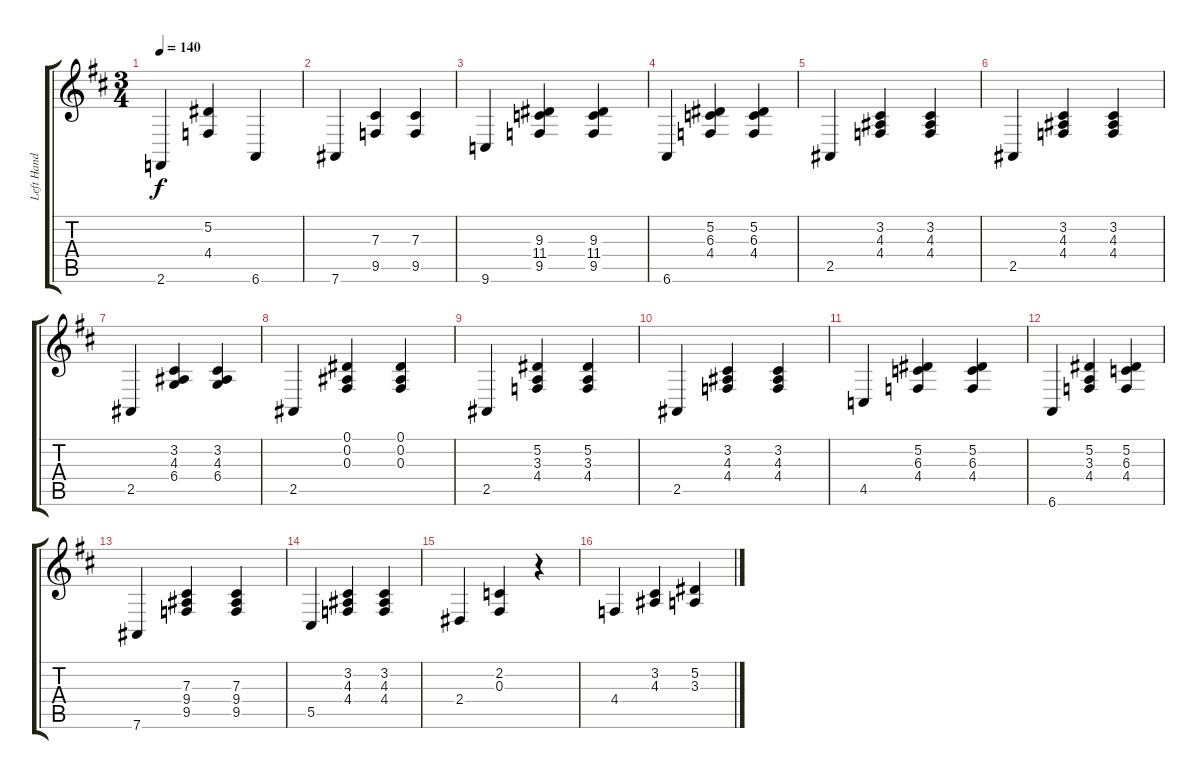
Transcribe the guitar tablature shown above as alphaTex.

\track ("Left Hand Rythem" "Left Hand ") {mute instrument acousticgrandpiano}
\staff {score tabs}
\tuning (Eb4 Bb3 Gb3 Db3 Ab2 Eb2) {hide}
\ts (3 4)
\tempo 140
\clef g2
\ks d
2.6.4{dy f} (5.2 4.4).4 6.6.4 |
7.6.4 (7.3 9.5).4 (7.3 9.5).4 |
9.6.4 (9.3 11.4 9.5).4 (9.3 11.4 9.5).4 |
6.6.4 (5.2 6.3 4.4).4 (5.2 6.3 4.4).4 |
2.5.4 (3.2 4.3 4.4).4 (3.2 4.3 4.4).4 |
2.5.4 (3.2 4.3 4.4).4 (3.2 4.3 4.4).4 |
2.5.4 (3.2 4.3 6.4).4 (3.2 4.3 6.4).4 |
2.5.4 (0.1 0.2 0.3).4 (0.1 0.2 0.3).4 |
2.5.4 (5.2 3.3 4.4).4 (5.2 3.3 4.4).4 |
2.5.4 (3.2 4.3 4.4).4 (3.2 4.3 4.4).4 |
4.5.4 (5.2 6.3 4.4).4 (5.2 6.3 4.4).4 |
6.6.4 (5.2 3.3 4.4).4 (5.2 6.3 4.4).4 |
7.6.4 (7.3 9.4 9.5).4 (7.3 9.4 9.5).4 |
5.5.4 (3.2 4.3 4.4).4 (3.2 4.3 4.4).4 |
2.4.4 (2.2 0.3).4 r.4 |
4.4.4 (3.2 4.3).4 (5.2 3.3).4
